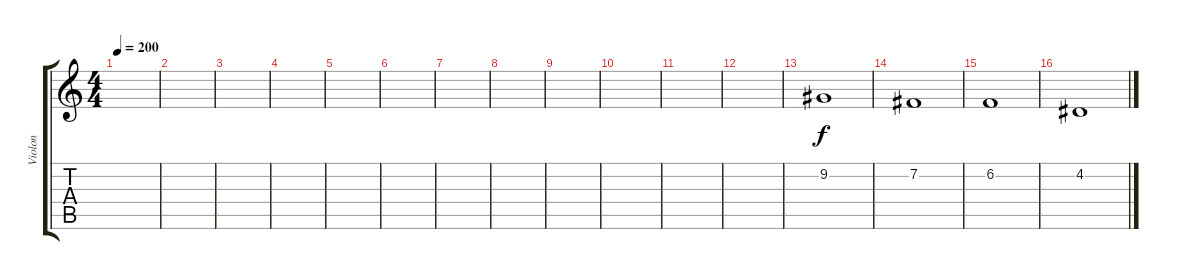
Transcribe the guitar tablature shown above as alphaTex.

\track ("Violon" "Violon") {instrument tremolostrings}
\staff {score tabs}
\tuning (E4 B3 G3 D3 A2 E2) {hide}
\ts (4 4)
\tempo 200
\clef g2
\ks c
|
|
|
|
|
|
|
|
|
|
|
|
9.2.1 |
7.2.1 |
6.2.1 |
4.2.1
